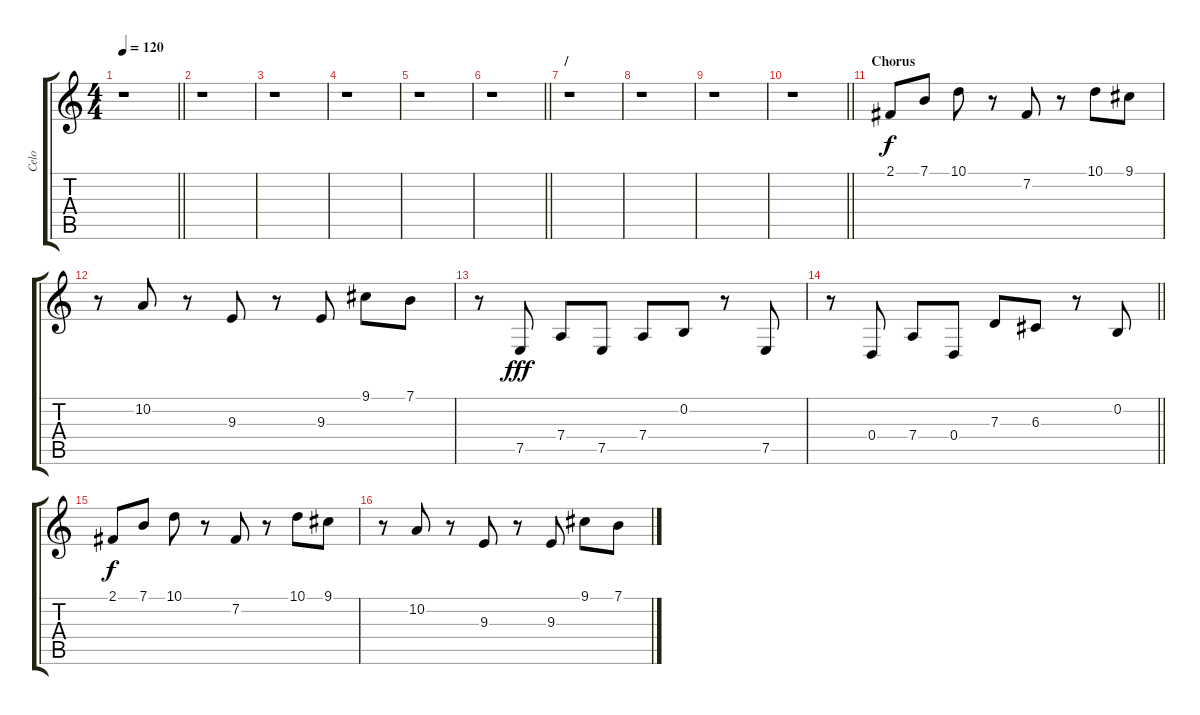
\track ("Celo" "Celo") {instrument cello}
\staff {score tabs}
\tuning (E4 B3 G3 D3 A2 E2) {hide}
\ts (4 4)
\tempo 120
\clef g2
\barLineRight lightlight
\ks c
r.1{dy fff} |
r.1 |
r.1 |
r.1 |
r.1 |
\barLineRight lightlight
r.1 |
\section ("" "/")
r.1 |
r.1 |
r.1 |
\barLineRight lightlight
r.1 |
\section ("" "Chorus")
2.1.8{dy f} 7.1.8 10.1.8 r.8 7.2.8 r.8 10.1.8 9.1.8 |
r.8 10.2.8 r.8 9.3.8 r.8 9.3.8 9.1.8 7.1.8 |
r.8 7.5.8{dy fff} 7.4.8 7.5.8 7.4.8 0.2.8 r.8 7.5.8 |
\barLineRight lightlight
r.8 0.4.8 7.4.8 0.4.8 7.3.8 6.3.8 r.8 0.2.8 |
2.1.8{dy f} 7.1.8 10.1.8 r.8 7.2.8 r.8 10.1.8 9.1.8 |
r.8 10.2.8 r.8 9.3.8 r.8 9.3.8 9.1.8 7.1.8
